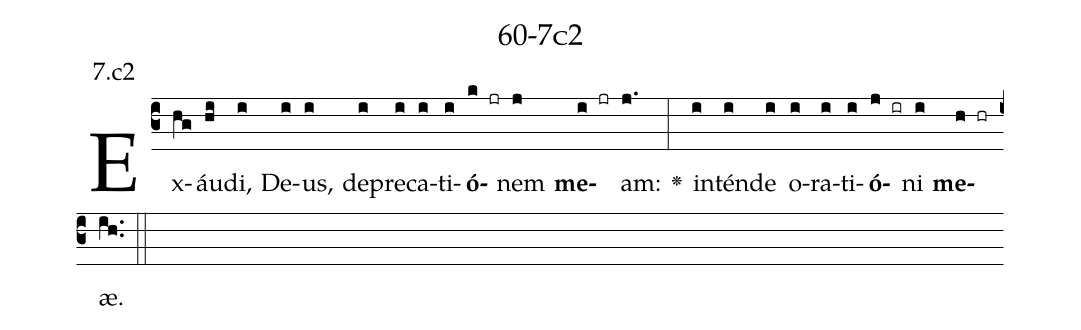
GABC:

name: 60-7c2;
annotation: 7.c2;
%%
(c3)Ex(hg)áu(hi)di,(i) De(i)us,(i) de(i)pre(i)ca(i)ti(i)<b>ó</b>(k jr)nem(j) <b>me</b>(i jr)am:(j.) <v>\greheightstar</v>(:) in(i)tén(i)de(i) o(i)ra(i)ti(i)<b>ó</b>(j ir)ni(i) <b>me</b>(h hr)æ.(ih..) (::)


%E(i) u(i) o(j) u(i) a(h) e.(ih..) (::)
